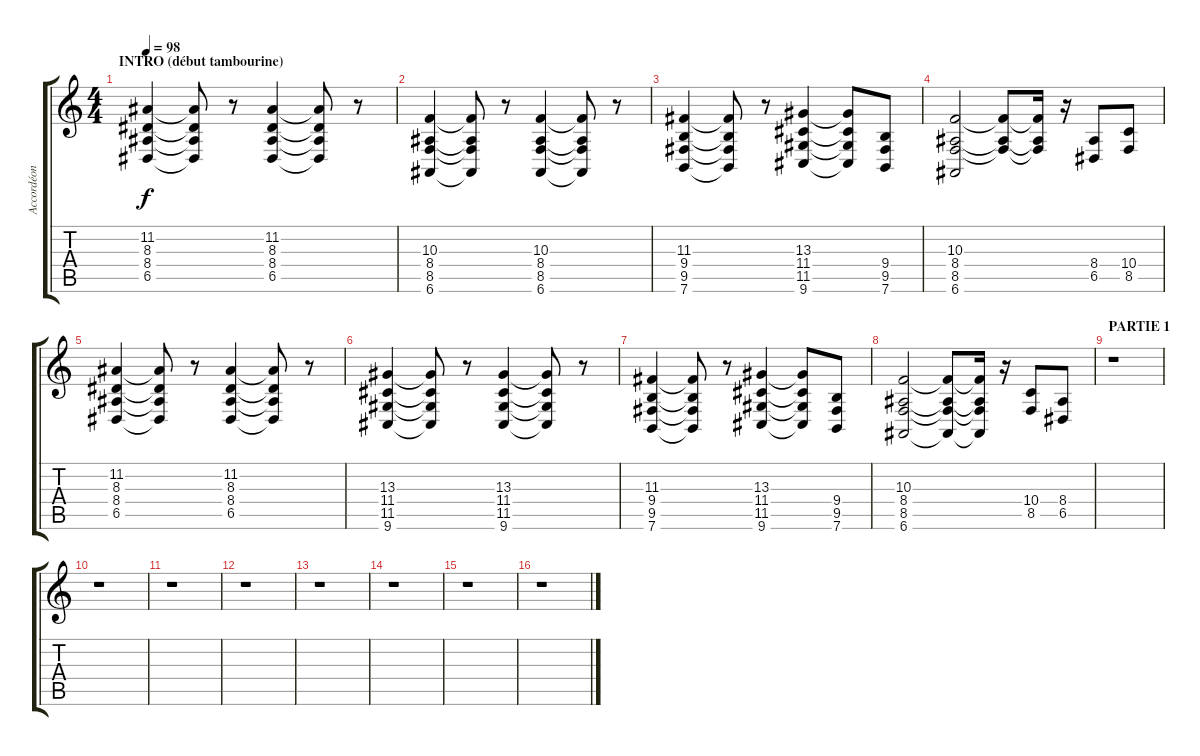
\track ("Accordéon" "Accordéon") {instrument accordion}
\staff {score tabs}
\tuning (E4 B3 G3 D3 A2 E2) {hide}
\ts (4 4)
\section ("" "INTRO (début tambourine)")
\tempo 98
\clef g2
\ks c
(11.2 8.3 8.4 6.5).4{dy f} (11.2{t} 8.3{t} 8.4{t} 6.5{t}).8 r.8 (11.2 8.3 8.4 6.5).4 (11.2{t} 8.3{t} 8.4{t} 6.5{t}).8 r.8 |
(10.3 8.4 8.5 6.6).4 (10.3{t} 8.4{t} 8.5{t} 6.6{t}).8 r.8 (10.3 8.4 8.5 6.6).4 (10.3{t} 8.4{t} 8.5{t} 6.6{t}).8 r.8 |
(11.3 9.4 9.5 7.6).4 (11.3{t} 9.4{t} 9.5{t} 7.6{t}).8 r.8 (13.3 11.4 11.5 9.6).4 (13.3{t} 11.4{t} 11.5{t} 9.6{t}).8 (9.4 9.5 7.6).8 |
(10.3 8.4 8.5 6.6).2 (10.3{t} 8.4{t} 8.5{t}).8 (10.3{t} 8.4{t} 8.5{t}).16 r.16 (8.4 6.5).8 (10.4 8.5).8 |
(11.2 8.3 8.4 6.5).4 (11.2{t} 8.3{t} 8.4{t} 6.5{t}).8 r.8 (11.2 8.3 8.4 6.5).4 (11.2{t} 8.3{t} 8.4{t} 6.5{t}).8 r.8 |
(13.3 11.4 11.5 9.6).4 (13.3{t} 11.4{t} 11.5{t} 9.6{t}).8 r.8 (13.3 11.4 11.5 9.6).4 (13.3{t} 11.4{t} 11.5{t} 9.6{t}).8 r.8 |
(11.3 9.4 9.5 7.6).4 (11.3{t} 9.4{t} 9.5{t} 7.6{t}).8 r.8 (13.3 11.4 11.5 9.6).4 (13.3{t} 11.4{t} 11.5{t} 9.6{t}).8 (9.4 9.5 7.6).8 |
(10.3 8.4 8.5 6.6).2 (10.3{t} 8.4{t} 8.5{t} 6.6{t}).8 (10.3{t} 8.4{t} 8.5{t} 6.6{t}).16 r.16 (10.4 8.5).8 (8.4 6.5).8 |
\section ("" "PARTIE 1")
r.1 |
r.1 |
r.1 |
r.1 |
r.1 |
r.1 |
r.1 |
r.1
